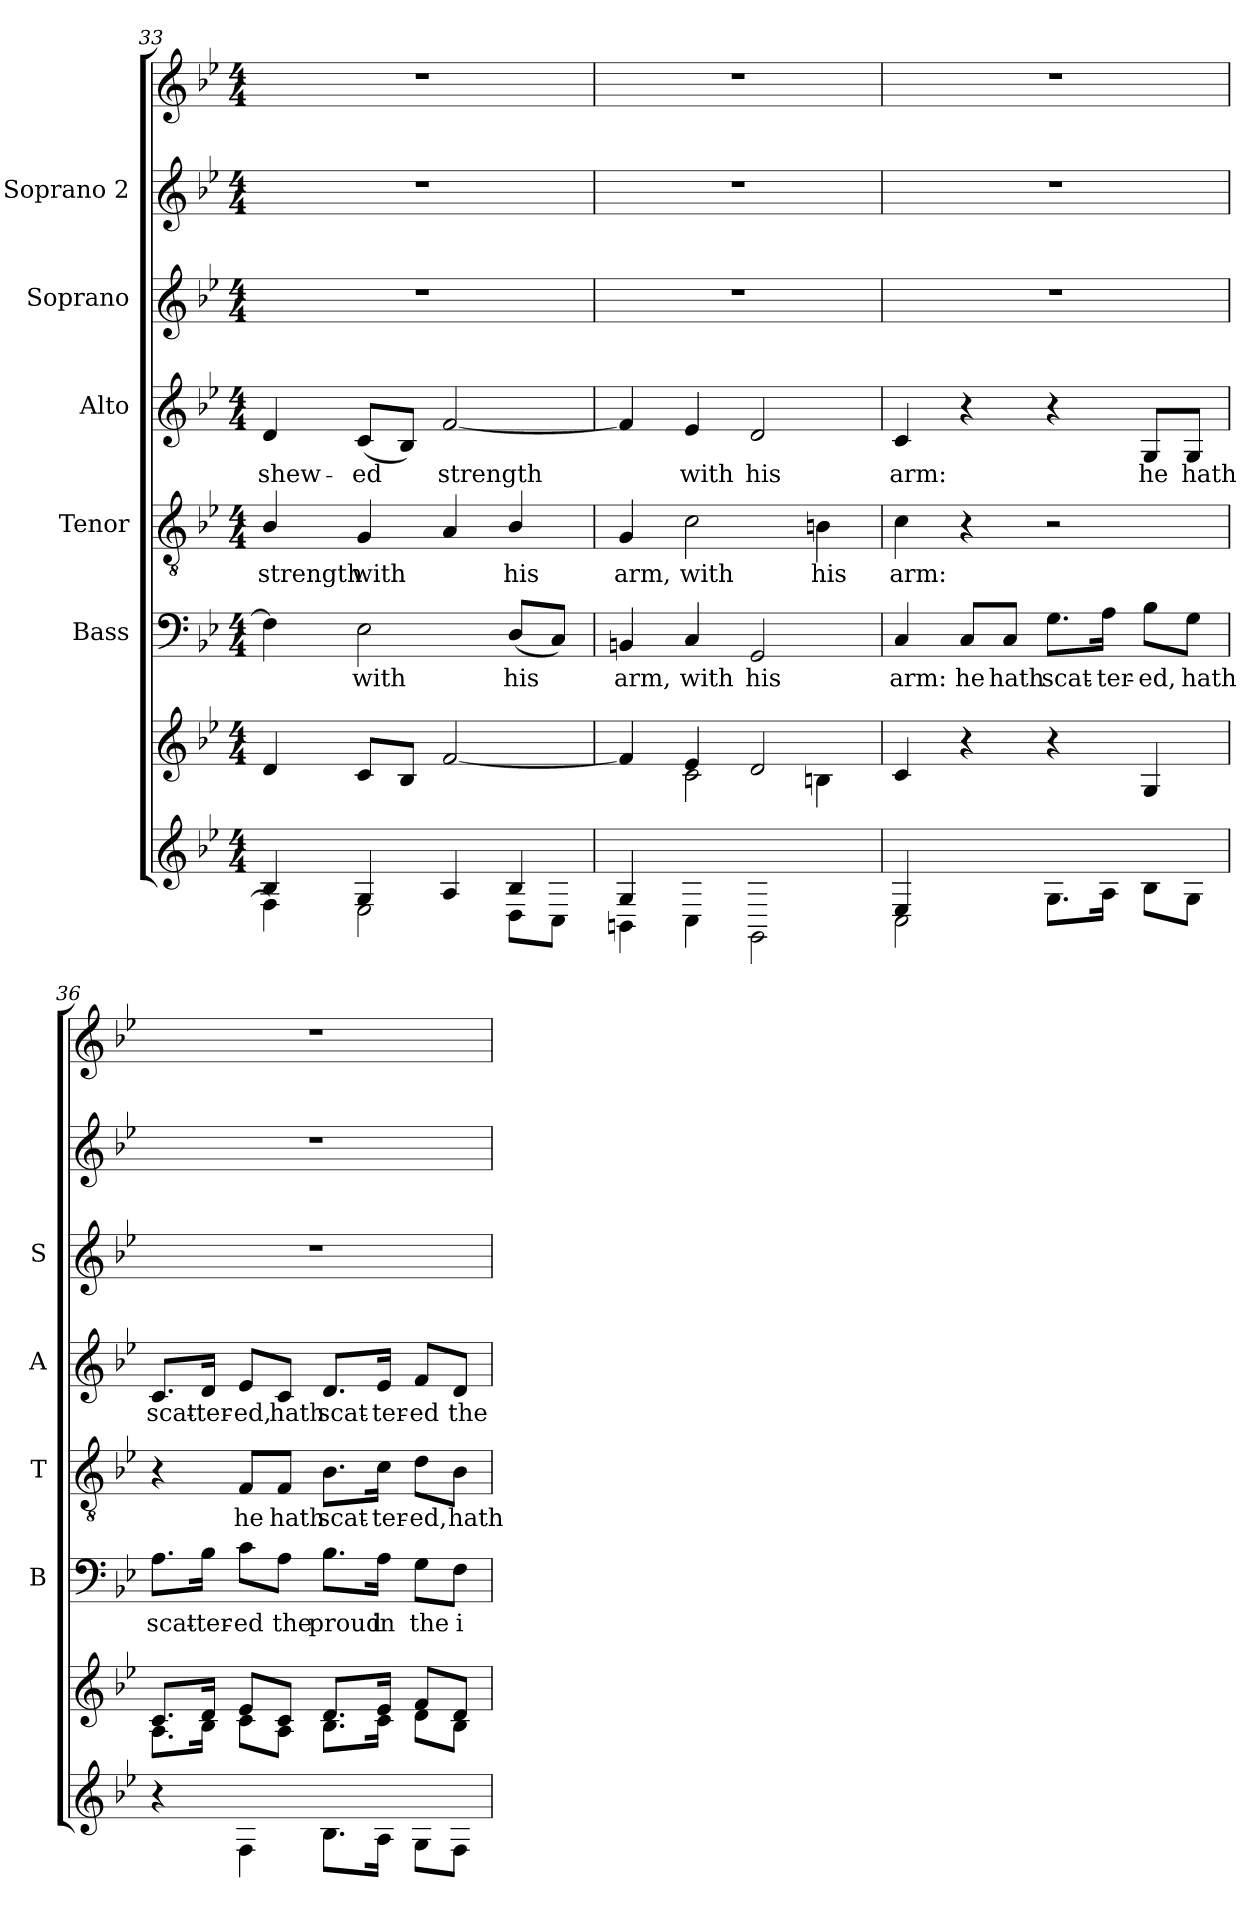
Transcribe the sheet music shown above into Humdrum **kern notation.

**kern	**kern	**kern	**text	**kern	**text	**kern	**text	**kern	**kern	**kern
*part7	*part6	*part5	*part5	*part4	*part4	*part3	*part3	*part2	*part1	*part1
*staff8	*staff7	*staff6	*staff6	*staff5	*staff5	*staff4	*staff4	*staff3	*staff2	*staff1
*	*	*I"Bass	*	*I"Tenor	*	*I"Alto	*	*I"Soprano	*I"Soprano 2	*
*	*	*I'B	*	*I'T	*	*I'A	*	*I'S	*	*
*clefG2	*clefG2	*clefF4	*	*clefGv2	*	*clefG2	*	*clefG2	*clefG2	*clefG2
*k[b-e-]	*k[b-e-]	*k[b-e-]	*	*k[b-e-]	*	*k[b-e-]	*	*k[b-e-]	*k[b-e-]	*k[b-e-]
*B-:	*B-:	*B-:	*	*B-:	*	*B-:	*	*B-:	*B-:	*B-:
*M4/4	*M4/4	*M4/4	*	*M4/4	*	*M4/4	*	*M4/4	*M4/4	*M4/4
=33	=33	=33	=33	=33	=33	=33	=33	=33	=33	=33
*^	*	*	*	*	*	*	*	*	*	*
!	!	!	!	!	!	!LO:LY:b	!	!LO:LY:b	!	!	!
4B-/	4F\]	4d/	4F\]	.	4B-/	strength	4d/	shew-	1r	1r	1r
!	!	!	!	!LO:LY:b	!	!LO:LY:b	!	!LO:LY:b	!	!	!
4G/	2E-\	8c/L	2E-\	with	4G/	with	(<8c/L	-ed	.	.	.
.	.	8B-/J	.	.	.	.	8B-/J)	.	.	.	.
!	!	!	!	!	!	!	!	!LO:LY:b	!	!	!
4A/	.	[2f/	.	.	4A/	.	[2f/	strength	.	.	.
!	!	!	!	!LO:LY:b	!	!LO:LY:b	!	!	!	!	!
4B-/	8D\L	.	(<8D/L	his	4B-/	his	.	.	.	.	.
.	8C\J	.	8C/J)	.	.	.	.	.	.	.	.
=34	=34	=34	=34	=34	=34	=34	=34	=34	=34	=34	=34
*	*	*^	*	*	*	*	*	*	*	*	*
!	!	!	!	!	!LO:LY:b	!	!LO:LY:b	!	!	!	!	!
4G/	4BBn\	4f/]	4ryy	4BBn/	arm,	4G/	arm,	4f/]	.	1r	1r	1r
!	!	!	!	!	!LO:LY:b	!	!LO:LY:b	!	!LO:LY:b	!	!	!
4C\	2.ryy	4e-/	2c\	4C/	with	2c\	with	4e-/	with	.	.	.
!	!	!	!	!	!LO:LY:b	!	!	!	!LO:LY:b	!	!	!
2GG\	.	2d/	.	2GG/	his	.	.	2d/	his	.	.	.
!	!	!	!	!	!	!	!LO:LY:b	!	!	!	!	!
.	.	.	4Bn\	.	.	4Bn\	his	.	.	.	.	.
=35	=35	=35	=35	=35	=35	=35	=35	=35	=35	=35	=35	=35
!	!	!	!	!	!LO:LY:b	!	!LO:LY:b	!	!LO:LY:b	!	!	!
*	*	*v	*v	*	*	*	*	*	*	*	*	*
4E-/	2C\	4c/	4C/	arm:	4c\	arm:	4c/	arm:	1r	1r	1r
!	!	!	!	!LO:LY:b	!	!	!	!	!	!	!
2.ryy	.	4r	8C/L	he	4r	.	4r	.	.	.	.
!	!	!	!	!LO:LY:b	!	!	!	!	!	!	!
.	.	.	8C/J	hath	.	.	.	.	.	.	.
!	!	!	!	!LO:LY:b	!	!	!	!	!	!	!
.	8.G\L	4r	8.G\L	scat-	2r	.	4r	.	.	.	.
!	!	!	!	!LO:LY:b	!	!	!	!	!	!	!
.	16A\Jk	.	16A\Jk	-ter-	.	.	.	.	.	.	.
!	!	!	!	!LO:LY:b	!	!	!	!LO:LY:b	!	!	!
.	8B-\L	4G/	8B-\L	-ed,	.	.	8G/L	he	.	.	.
!	!	!	!	!LO:LY:b	!	!	!	!LO:LY:b	!	!	!
.	8G\J	.	8G\J	hath	.	.	8G/J	hath	.	.	.
!!LO:PB:g=z
=36	=36	=36	=36	=36	=36	=36	=36	=36	=36	=36	=36
*	*	*^	*	*	*	*	*	*	*	*	*
!	!	!	!	!	!LO:LY:b	!	!	!	!LO:LY:b	!	!	!
*v	*v	*	*	*	*	*	*	*	*	*	*	*
4r	8.c/L	8.A\L	8.A\L	scat-	4r	.	8.c/L	scat-	1r	1r	1r
!	!	!	!	!LO:LY:b	!	!	!	!LO:LY:b	!	!	!
.	16d/Jk	16B-\Jk	16B-\Jk	-ter-	.	.	16d/Jk	-ter-	.	.	.
!	!	!	!	!LO:LY:b	!	!LO:LY:b	!	!LO:LY:b	!	!	!
4F\	8e-/L	8c\L	8c\L	-ed	8F/L	he	8e-/L	-ed,	.	.	.
!	!	!	!	!LO:LY:b	!	!LO:LY:b	!	!LO:LY:b	!	!	!
.	8c/J	8A\J	8A\J	the	8F/J	hath	8c/J	hath	.	.	.
!	!	!	!	!LO:LY:b	!	!LO:LY:b	!	!LO:LY:b	!	!	!
8.B-\L	8.d/L	8.B-\L	8.B-\L	proud	8.B-\L	scat-	8.d/L	scat-	.	.	.
!	!	!	!	!LO:LY:b	!	!LO:LY:b	!	!LO:LY:b	!	!	!
16A\Jk	16e-/Jk	16c\Jk	16A\Jk	in	16c\Jk	-ter-	16e-/Jk	-ter-	.	.	.
!	!	!	!	!LO:LY:b	!	!LO:LY:b	!	!LO:LY:b	!	!	!
8G\L	8f/L	8d\L	8G\L	the	8d\L	-ed,	8f/L	-ed	.	.	.
!	!	!	!	!LO:LY:b	!	!LO:LY:b	!	!LO:LY:b	!	!	!
8F\J	8d/J	8B-\J	8F\J	i-	8B-\J	hath	8d/J	the	.	.	.
*	*v	*v	*	*	*	*	*	*	*	*	*
=	=	=	=	=	=	=	=	=	=	=
*-	*-	*-	*-	*-	*-	*-	*-	*-	*-	*-
